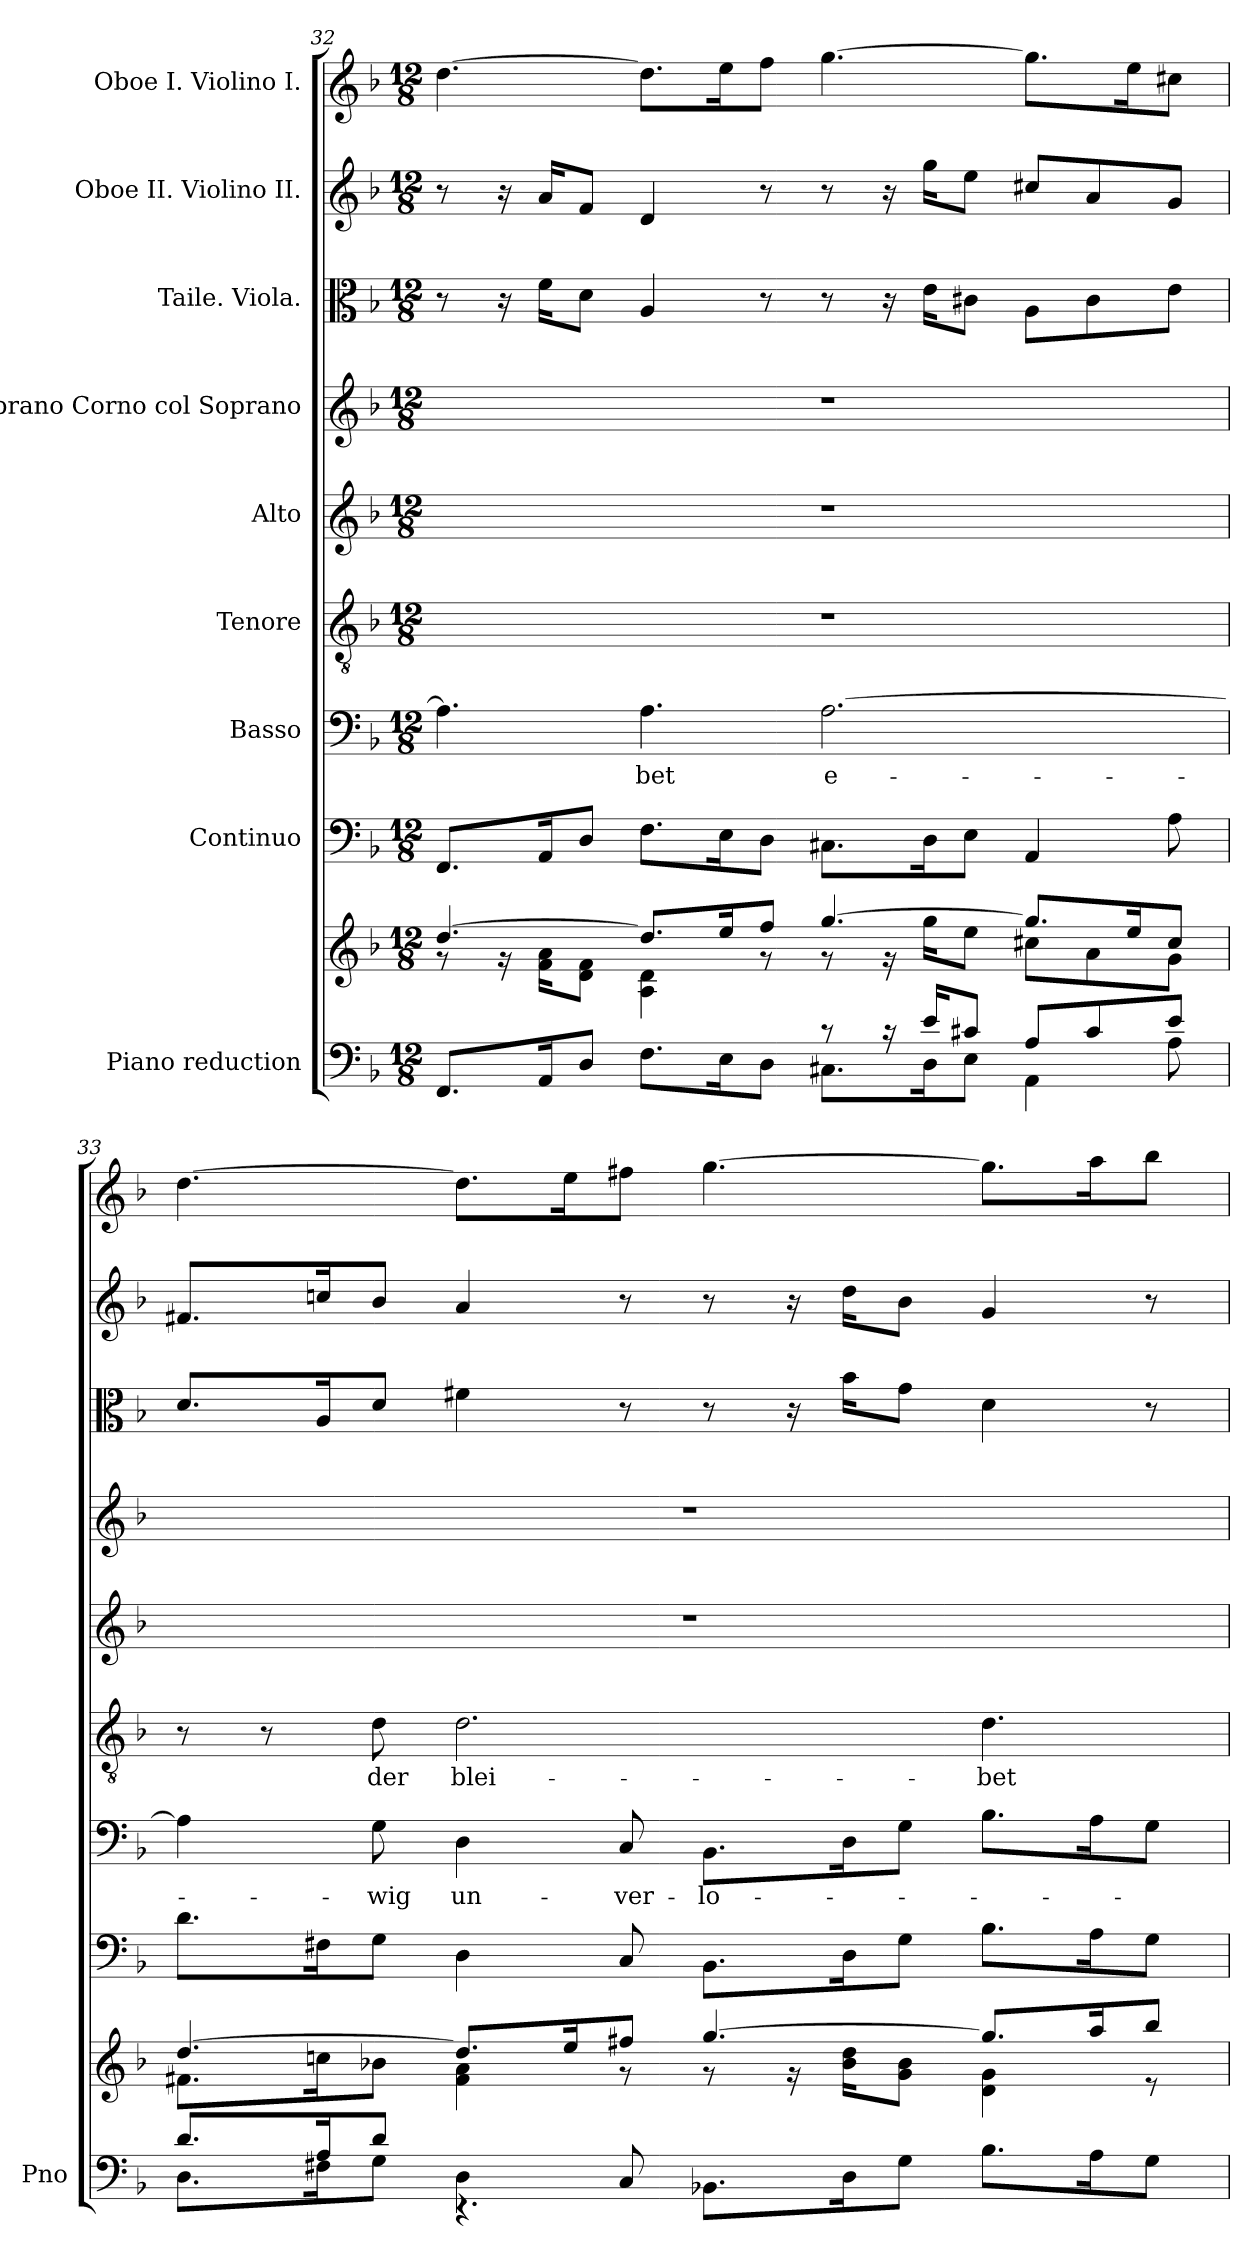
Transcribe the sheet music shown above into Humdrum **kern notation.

**kern	**kern	**kern	**kern	**text	**kern	**text	**kern	**kern	**kern	**kern	**kern
*part9	*part9	*part8	*part7	*part7	*part6	*part6	*part5	*part4	*part3	*part2	*part1
*staff10	*staff9	*staff8	*staff7	*staff7	*staff6	*staff6	*staff5	*staff4	*staff3	*staff2	*staff1
*I"Piano reduction	*	*I"Continuo	*I"Basso	*	*I"Tenore	*	*I"Alto	*I"Soprano Corno col Soprano	*I"Taile. Viola.	*I"Oboe II. Violino II.	*I"Oboe I. Violino I.
*I'Pno	*	*	*	*	*	*	*	*	*	*	*
*clefF4	*clefG2	*clefF4	*clefF4	*	*clefGv2	*	*clefG2	*clefG2	*clefC3	*clefG2	*clefG2
*k[b-]	*k[b-]	*k[b-]	*k[b-]	*	*k[b-]	*	*k[b-]	*k[b-]	*k[b-]	*k[b-]	*k[b-]
*M12/8	*M12/8	*M12/8	*M12/8	*	*M12/8	*	*M12/8	*M12/8	*M12/8	*M12/8	*M12/8
=32	=32	=32	=32	=32	=32	=32	=32	=32	=32	=32	=32
*^	*^	*	*	*	*	*	*	*	*	*	*
8.FF/L	2.ryy	[4.dd/	8r	8.FF/L	4.A\]	.	1.r	.	1.r	1.r	8r	8r	[4.dd\
.	.	.	16r	.	.	.	.	.	.	.	16r	16r	.
16AA/K	.	.	16f\ 16a\KL	16AA/K	.	.	.	.	.	.	16f\KL	16a/KL	.
8D/J	.	.	8d\ 8f\J	8D/J	.	.	.	.	.	.	8d\J	8f/J	.
!	!	!	!	!	!	!LO:LY:b	!	!	!	!	!	!	!
8.F\L	.	8.dd/L]	4A\ 4d\	8.F\L	4.A\	-bet	.	.	.	.	4A/	4d/	8.dd\L]
16E\K	.	16ee/K	.	16E\K	.	.	.	.	.	.	.	.	16ee\K
8D\J	.	8ff/J	8r	8D\J	.	.	.	.	.	.	8r	8r	8ff\J
!	!	!	!	!	!	!LO:LY:b	!	!	!	!	!	!	!
8r	8.C#X\L	[4.gg/	8r	8.C#X\L	[2.A\	e-	.	.	.	.	8r	8r	[4.gg\
16r	.	.	16r	.	.	.	.	.	.	.	16r	16r	.
16e/KL	16D\K	.	16gg\KL	16D\K	.	.	.	.	.	.	16e\KL	16gg\KL	.
8c#X/J	8E\J	.	8ee\J	8E\J	.	.	.	.	.	.	8c#X\J	8ee\J	.
8A/L	4AA\	8.gg/L]	8cc#X\L	4AA/	.	.	.	.	.	.	8A\L	8cc#X/L	8.gg\L]
8c#/	.	.	8a\	.	.	.	.	.	.	.	8c#\	8a/	.
.	.	16ee/K	.	.	.	.	.	.	.	.	.	.	16ee\K
8e/J	8A\	8cc#/J	8g\J	8A\	.	.	.	.	.	.	8e\J	8g/J	8cc#X\J
!!LO:PB:g=z
=33	=33	=33	=33	=33	=33	=33	=33	=33	=33	=33	=33	=33	=33
8.d/L	8.D\L	[4.dd/	8.f#X\L	8.d\L	4A\]	.	8r	.	1.r	1.r	8.d/L	8.f#X/L	[4.dd\
.	.	.	.	.	.	.	8r	.	.	.	.	.	.
16A/K	16F#X\K	.	16ccn\K	16F#X\K	.	.	.	.	.	.	16A/K	16ccn/K	.
!	!	!	!	!	!	!LO:LY:b	!	!LO:LY:b	!	!	!	!	!
8d/J	8G\J	.	8b-X\J	8G\J	8G\	-wig	8d\	der	.	.	8d/J	8b-/J	.
!	!	!	!	!	!	!LO:LY:b	!	!LO:LY:b	!	!	!	!	!
4D\	4.r	8.dd/L]	4f#\ 4a\	4D\	4D\	un-	2.d\	blei-	.	.	4f#X\	4a/	8.dd\L]
.	.	16ee/K	.	.	.	.	.	.	.	.	.	.	16ee\K
!	!	!	!	!	!	!LO:LY:b	!	!	!	!	!	!	!
8C/	.	8ff#X/J	8r	8C/	8C/	-ver-	.	.	.	.	8r	8r	8ff#X\J
!	!	!	!	!	!	!LO:LY:b	!	!	!	!	!	!	!
8.BB-X\L	2.ryy	[4.gg/	8r	8.BB-\L	8.BB-\L	-lo-	.	.	.	.	8r	8r	[4.gg\
.	.	.	16r	.	.	.	.	.	.	.	16r	16r	.
16D\K	.	.	16b-\ 16dd\KL	16D\K	16D\K	.	.	.	.	.	16b-\KL	16dd\KL	.
8G\J	.	.	8g\ 8b-\J	8G\J	8G\J	.	.	.	.	.	8g\J	8b-\J	.
!	!	!	!	!	!	!	!	!LO:LY:b	!	!	!	!	!
8.B-\L	.	8.gg/L]	4d\ 4g\	8.B-\L	8.B-\L	.	4.d\	-bet	.	.	4d\	4g/	8.gg\L]
16A\K	.	16aa/K	.	16A\K	16A\K	.	.	.	.	.	.	.	16aa\K
8G\J	.	8bb-/J	8r	8G\J	8G\J	.	.	.	.	.	8r	8r	8bb-\J
*v	*v	*	*	*	*	*	*	*	*	*	*	*	*
*	*v	*v	*	*	*	*	*	*	*	*	*	*
=	=	=	=	=	=	=	=	=	=	=	=
*-	*-	*-	*-	*-	*-	*-	*-	*-	*-	*-	*-
